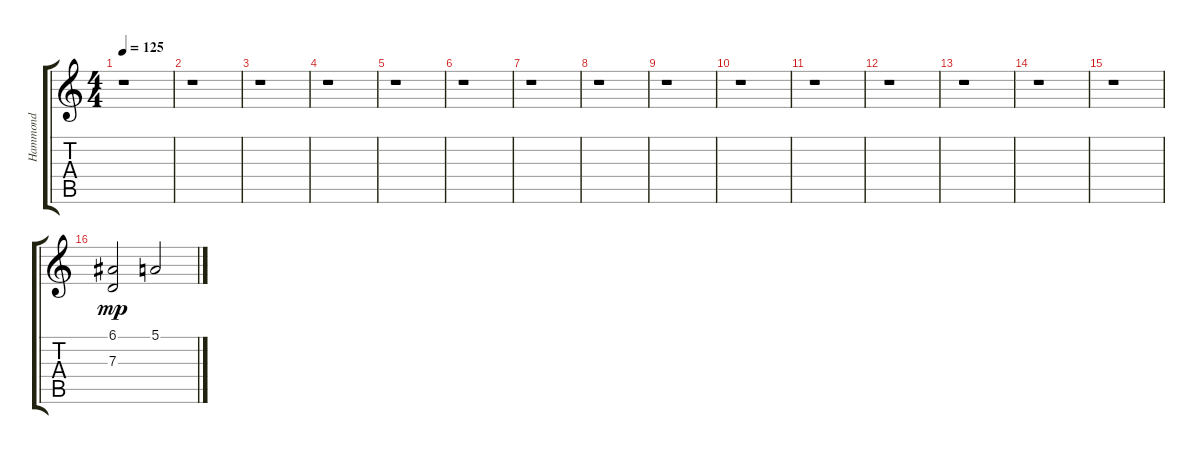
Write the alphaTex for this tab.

\track ("Hammond" "Hammond") {instrument drawbarorgan}
\staff {score tabs}
\tuning (E4 B3 G3 D3 A2 E2) {hide}
\ts (4 4)
\tempo 125
\clef g2
\ks c
r.1{dy mp} |
r.1 |
r.1 |
r.1 |
r.1 |
r.1 |
r.1 |
r.1 |
r.1 |
r.1 |
r.1 |
r.1 |
r.1 |
r.1 |
r.1 |
(6.1 7.3).2 5.1.2
